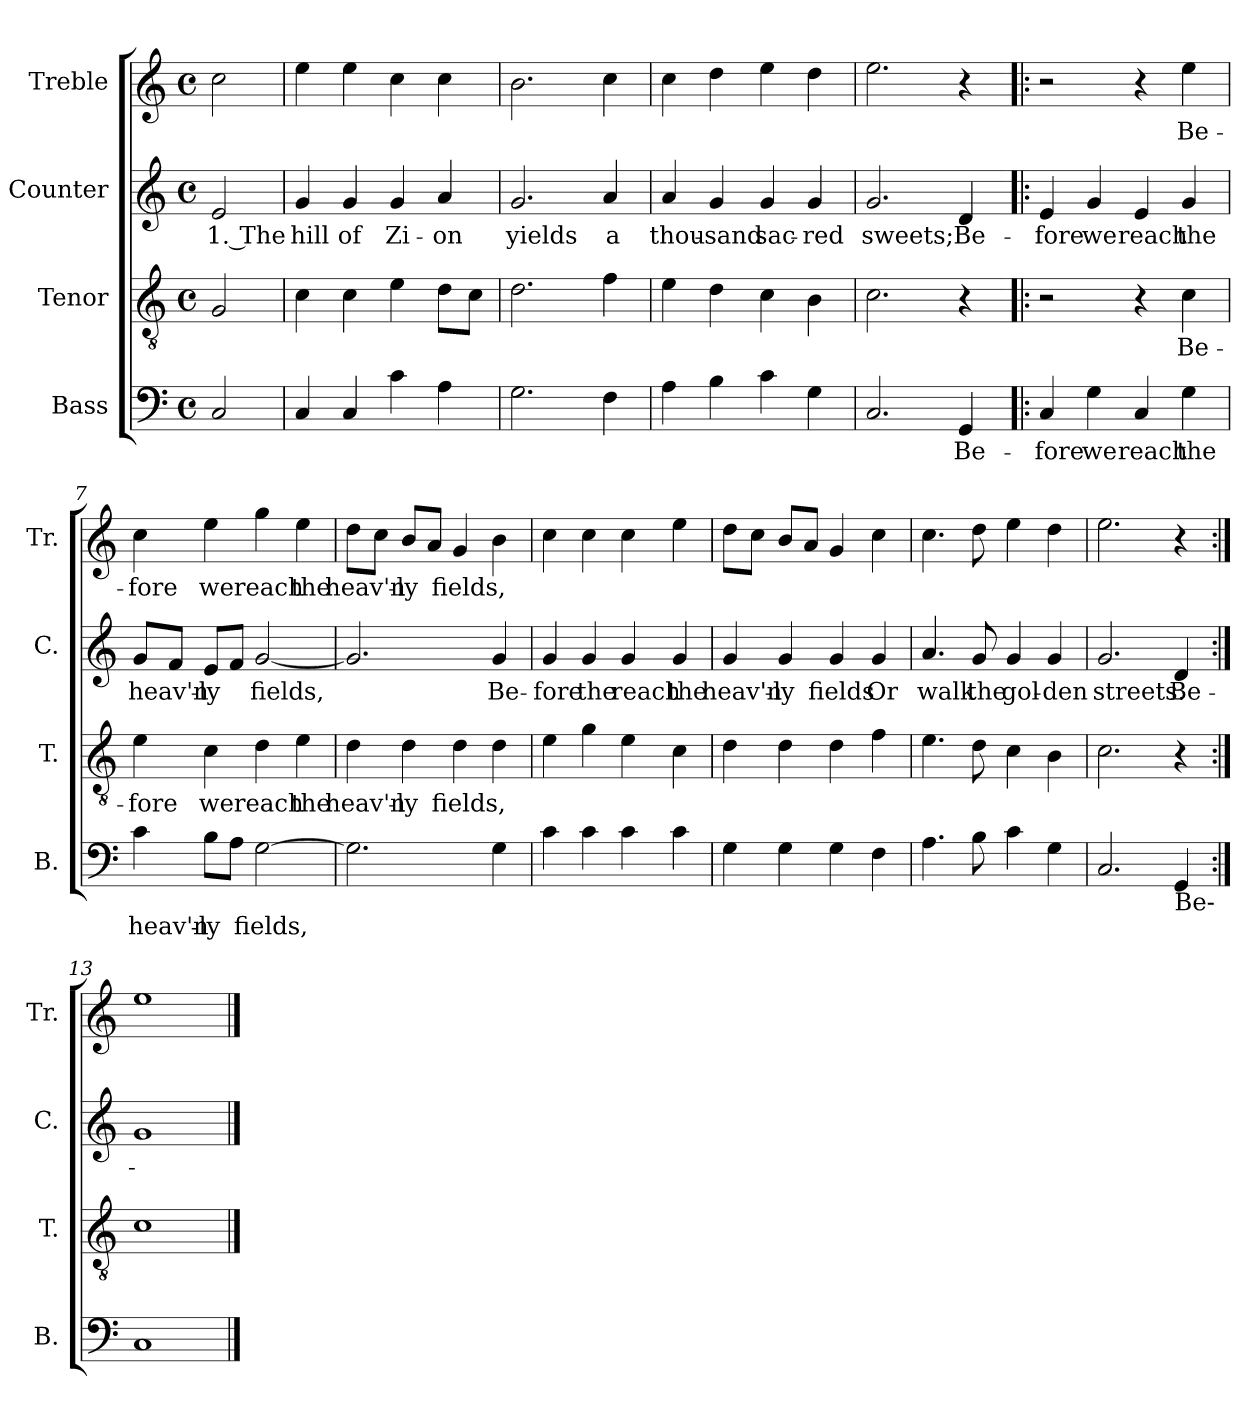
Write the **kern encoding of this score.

**kern	**text	**kern	**text	**kern	**text	**kern	**text
*part4	*part4	*part3	*part3	*part2	*part2	*part1	*part1
*staff4	*staff4	*staff3	*staff3	*staff2	*staff2	*staff1	*staff1
*I"Bass	*	*I"Tenor	*	*I"Counter	*	*I"Treble	*
*I'B.	*	*I'T.	*	*I'C.	*	*I'Tr.	*
*clefF4	*	*clefGv2	*	*clefG2	*	*clefG2	*
*k[]	*	*k[]	*	*k[]	*	*k[]	*
*M4/4	*	*M4/4	*	*M4/4	*	*M4/4	*
*met(c)	*	*met(c)	*	*met(c)	*	*met(c)	*
=1	=1	=1	=1	=1	=1	=1	=1
2C/	.	2G/	.	2e/	1. The	2cc\	.
=2	=2	=2	=2	=2	=2	=2	=2
4C/	.	4c\	.	4g/	hill	4ee\	.
4C/	.	4c\	.	4g/	of	4ee\	.
4c\	.	4e\	.	4g/	Zi-	4cc\	.
4A\	.	8d\L	.	4a/	-on	4cc\	.
.	.	8c\J	.	.	.	.	.
=3	=3	=3	=3	=3	=3	=3	=3
2.G\	.	2.d\	.	2.g/	yields	2.b\	.
4F\	.	4f\	.	4a/	a	4cc\	.
=4	=4	=4	=4	=4	=4	=4	=4
4A\	.	4e\	.	4a/	thou-	4cc\	.
4B\	.	4d\	.	4g/	-sand	4dd\	.
4c\	.	4c\	.	4g/	sac-	4ee\	.
4G\	.	4B\	.	4g/	-red	4dd\	.
=5	=5	=5	=5	=5	=5	=5	=5
2.C/	.	2.c\	.	2.g/	sweets;	2.ee\	.
4GG/	Be-	4r	.	4d/	Be-	4r	.
=6!|:	=6!|:	=6!|:	=6!|:	=6!|:	=6!|:	=6!|:	=6!|:
4C/	-fore	2r	.	4e/	-fore	2r	.
4G\	we	.	.	4g/	we	.	.
4C/	reach	4r	.	4e/	reach	4r	.
4G\	the	4c\	Be-	4g/	the	4ee\	Be-
=7	=7	=7	=7	=7	=7	=7	=7
4c\	heav'n-	4e\	-fore	8g/L	heav'n-	4cc\	-fore
.	.	.	.	8f/J	.	.	.
8B\L	-ly	4c\	we	8e/L	-ly	4ee\	we
8A\J	.	.	.	8f/J	.	.	.
[2G\	fields,	4d\	reach	[2g/	fields,	4gg\	reach
.	.	4e\	the	.	.	4ee\	the
!!LO:LB:g=z
=8	=8	=8	=8	=8	=8	=8	=8
2.G\]	.	4d\	heav'n-	2.g/]	.	8dd\L	heav'n-
.	.	.	.	.	.	8cc\J	.
.	.	4d\	-ly	.	.	8b/L	-ly
.	.	.	.	.	.	8a/J	.
.	.	4d\	fields,	.	.	4g/	fields,
4G\	.	4d\	.	4g/	Be-	4b\	.
=9	=9	=9	=9	=9	=9	=9	=9
4c\	.	4e\	.	4g/	-fore	4cc\	.
4c\	.	4g\	.	4g/	the	4cc\	.
4c\	.	4e\	.	4g/	reach	4cc\	.
4c\	.	4c\	.	4g/	the	4ee\	.
=10	=10	=10	=10	=10	=10	=10	=10
4G\	.	4d\	.	4g/	heav'n-	8dd\L	.
.	.	.	.	.	.	8cc\J	.
4G\	.	4d\	.	4g/	-ly	8b/L	.
.	.	.	.	.	.	8a/J	.
4G\	.	4d\	.	4g/	fields	4g/	.
4F\	.	4f\	.	4g/	Or	4cc\	.
=11	=11	=11	=11	=11	=11	=11	=11
4.A\	.	4.e\	.	4.a/	walk	4.cc\	.
8B\	.	8d\	.	8g/	the	8dd\	.
4c\	.	4c\	.	4g/	gol-	4ee\	.
4G\	.	4B\	.	4g/	-den	4dd\	.
=12	=12	=12	=12	=12	=12	=12	=12
2.C/	.	2.c\	.	2.g/	streets.	2.ee\	.
!LO:TX:b:t=Be-	!	!	!	!	!	!	!
4GG/	.	4r	.	4d/	Be -	4r	.
=13:|!	=13:|!	=13:|!	=13:|!	=13:|!	=13:|!	=13:|!	=13:|!
1C	.	1c	.	1g	.	1ee	.
==	==	==	==	==	==	==	==
*-	*-	*-	*-	*-	*-	*-	*-
